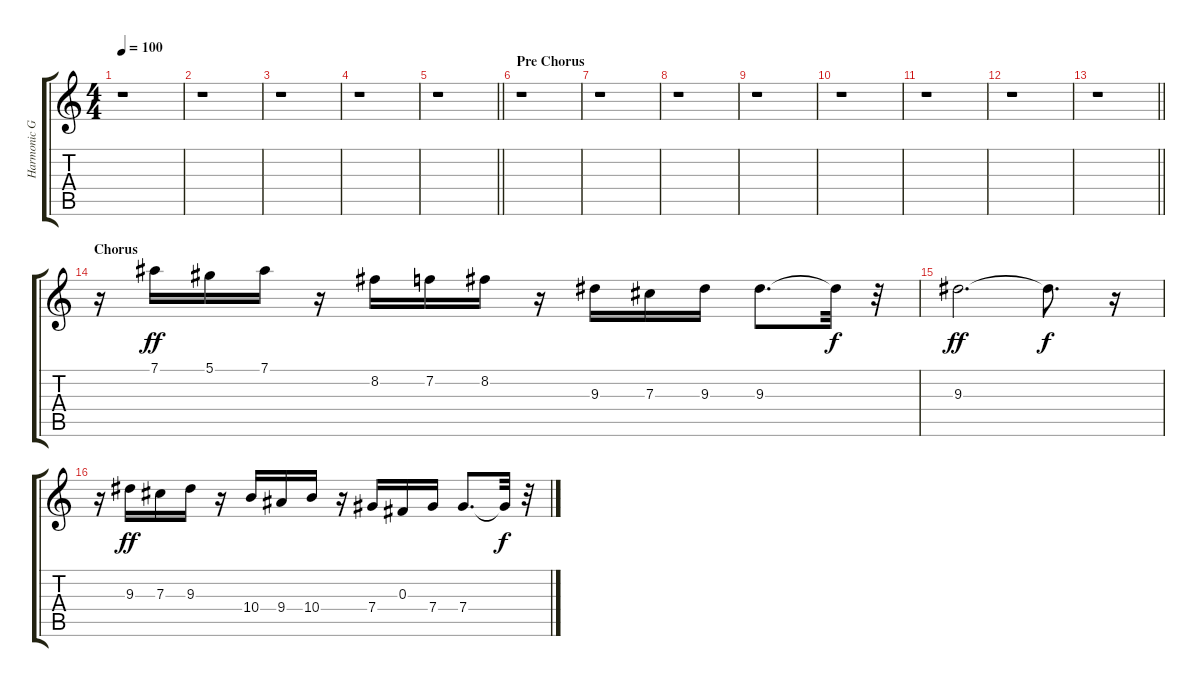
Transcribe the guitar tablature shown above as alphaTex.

\track ("Harmonic Guitar" "Harmonic G") {instrument distortionguitar}
\staff {score tabs}
\tuning (Eb4 Bb3 Gb3 Db3 Ab2 Eb2) {hide}
\ts (4 4)
\tempo 100
\clef g2
\ks c
r.1{dy f} |
r.1 |
r.1 |
r.1 |
\barLineRight lightlight
r.1 |
\section ("" "Pre Chorus")
r.1 |
r.1 |
r.1 |
r.1 |
r.1 |
r.1 |
r.1 |
\barLineRight lightlight
r.1 |
\section ("" "Chorus")
r.16 7.1.16{dy ff} 5.1.16 7.1.16 r.16 8.2.16 7.2.16 8.2.16 r.16 9.3.16 7.3.16 9.3.16 9.3.8{d} 9.3{t}.32{dy f} r.32 |
9.3.2{d dy ff} 9.3{t}.8{d dy f} r.16 |
r.16 9.3.16{dy ff} 7.3.16 9.3.16 r.16 10.4.16 9.4.16 10.4.16 r.16 7.4.16 0.3.16 7.4.16 7.4.8{d} 7.4{t}.32{dy f} r.32
